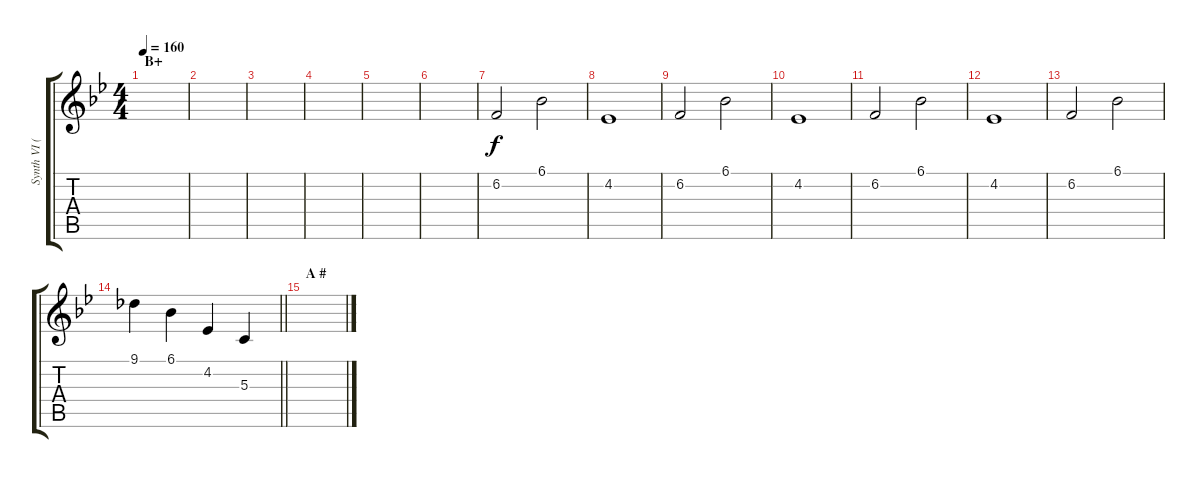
\track ("Synth VI (Kotobuki Tsumugi)" "Synth VI (") {instrument glockenspiel}
\staff {score tabs}
\tuning (E4 B3 G3 D3 A2 E2) {hide}
\ts (4 4)
\section ("" "B+")
\tempo 160
\clef g2
\ks bb
|
|
|
|
|
|
6.2.2 6.1.2 |
4.2.1 |
6.2.2 6.1.2 |
4.2.1 |
6.2.2 6.1.2 |
4.2.1 |
6.2.2 6.1.2 |
\barLineRight lightlight
9.1.4 6.1.4 4.2.4 5.3.4 |
\section ("" "A #")
